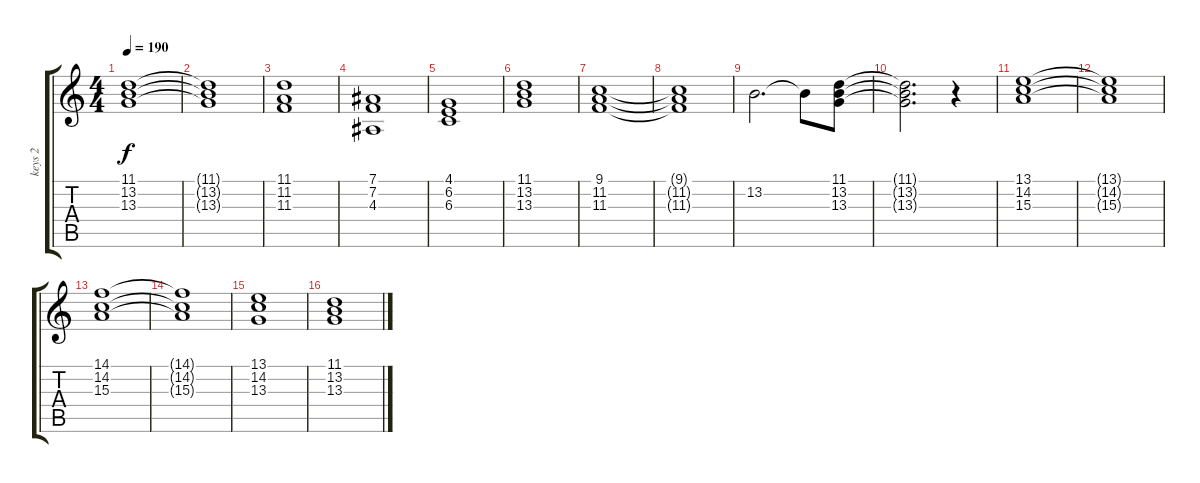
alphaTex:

\track ("keys 2" "keys 2") {instrument synthstrings1}
\staff {score tabs}
\tuning (Eb4 Bb3 Gb3 Db3 Ab2 Eb2) {hide}
\ts (4 4)
\tempo 190
\clef g2
\ks c
(11.1 13.2 13.3).1{dy f} |
(11.1{t} 13.2{t} 13.3{t}).1 |
(11.1 11.2 11.3).1 |
(7.1 7.2 4.3).1 |
(4.1 6.2 6.3).1 |
(11.1 13.2 13.3).1 |
(9.1 11.2 11.3).1 |
(9.1{t} 11.2{t} 11.3{t}).1 |
13.2.2{d} 13.2{t}.8 (11.1 13.2 13.3).8 |
(11.1{t} 13.2{t} 13.3{t}).2{d} r.4 |
(13.1 14.2 15.3).1 |
(13.1{t} 14.2{t} 15.3{t}).1 |
(14.1 14.2 15.3).1 |
(14.1{t} 14.2{t} 15.3{t}).1 |
(13.1 14.2 13.3).1 |
(11.1 13.2 13.3).1
